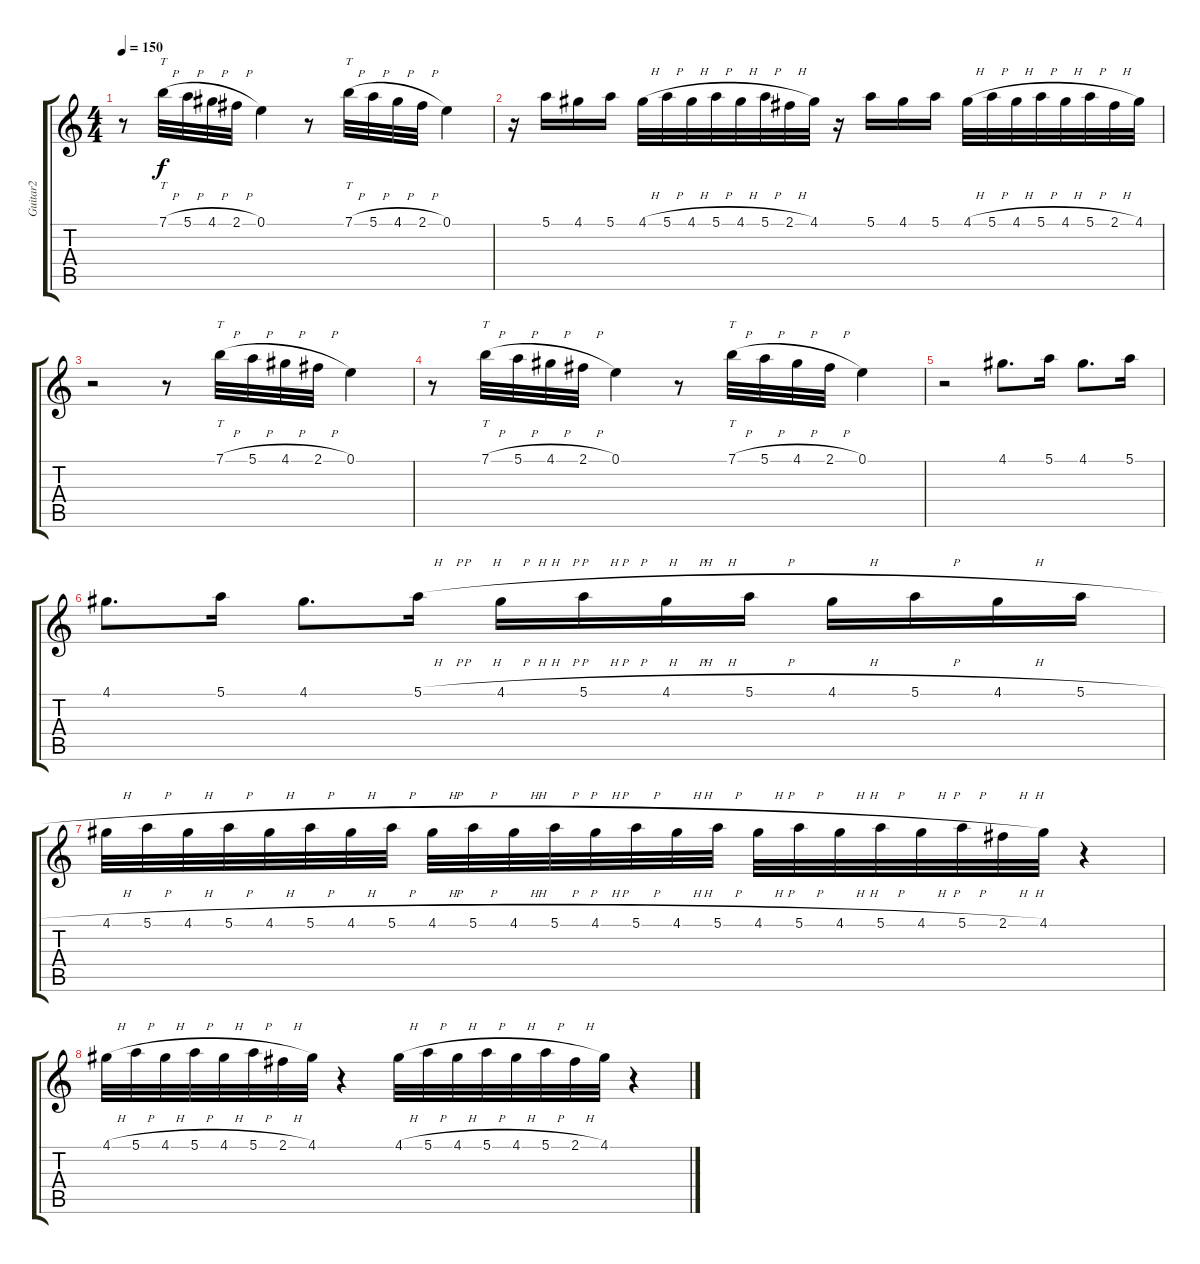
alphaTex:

\track ("Guitar2" "Guitar2") {instrument distortionguitar}
\staff {score tabs}
\tuning (E4 B3 G3 D3 A2 E2) {hide}
\ts (4 4)
\tempo 150
\clef g2
\ks c
r.8{dy f} 7.1{h}.32{tt} 5.1{h}.32 4.1{h}.32 2.1{h}.32 0.1.4 r.8 7.1{h}.32{tt} 5.1{h}.32 4.1{h}.32 2.1{h}.32 0.1.4 |
r.16 5.1.16 4.1.16 5.1.16 4.1{h}.32 5.1{h}.32 4.1{h}.32 5.1{h}.32 4.1{h}.32 5.1{h}.32 2.1{h}.32 4.1.32 r.16 5.1.16 4.1.16 5.1.16 4.1{h}.32 5.1{h}.32 4.1{h}.32 5.1{h}.32 4.1{h}.32 5.1{h}.32 2.1{h}.32 4.1.32 |
r.2 r.8 7.1{h}.32{tt} 5.1{h}.32 4.1{h}.32 2.1{h}.32 0.1.4 |
r.8 7.1{h}.32{tt} 5.1{h}.32 4.1{h}.32 2.1{h}.32 0.1.4 r.8 7.1{h}.32{tt} 5.1{h}.32 4.1{h}.32 2.1{h}.32 0.1.4 |
r.2 4.1.8{d} 5.1.16 4.1.8{d} 5.1.16 |
4.1.8{d} 5.1.16 4.1.8{d} 5.1{h}.16 4.1{h}.16 5.1{h}.16 4.1{h}.16 5.1{h}.16 4.1{h}.16 5.1{h}.16 4.1{h}.16 5.1{h}.16 |
4.1{h}.32 5.1{h}.32 4.1{h}.32 5.1{h}.32 4.1{h}.32 5.1{h}.32 4.1{h}.32 5.1{h}.32 4.1{h}.32 5.1{h}.32 4.1{h}.32 5.1{h}.32 4.1{h}.32 5.1{h}.32 4.1{h}.32 5.1{h}.32 4.1{h}.32 5.1{h}.32 4.1{h}.32 5.1{h}.32 4.1{h}.32 5.1{h}.32 2.1{h}.32 4.1.32 r.4 |
4.1{h}.32 5.1{h}.32 4.1{h}.32 5.1{h}.32 4.1{h}.32 5.1{h}.32 2.1{h}.32 4.1.32 r.4 4.1{h}.32 5.1{h}.32 4.1{h}.32 5.1{h}.32 4.1{h}.32 5.1{h}.32 2.1{h}.32 4.1.32 r.4
